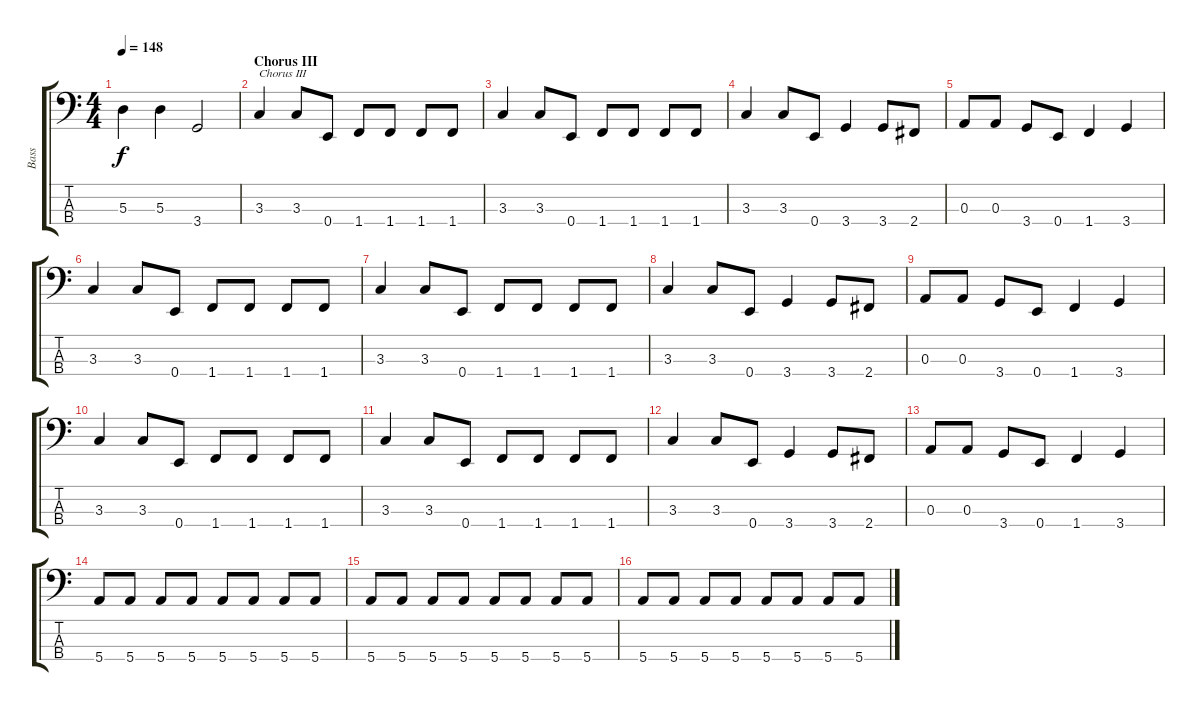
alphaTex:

\track ("Bass" "Bass") {instrument electricbassfinger}
\staff {score tabs}
\tuning (G2 D2 A1 E1) {hide}
\ts (4 4)
\tempo 148
\clef f4
\ks c
5.3.4{dy f} 5.3.4 3.4.2 |
\section ("" "Chorus III")
3.3.4{txt "Chorus III"} 3.3.8 0.4.8 1.4.8 1.4.8 1.4.8 1.4.8 |
3.3.4 3.3.8 0.4.8 1.4.8 1.4.8 1.4.8 1.4.8 |
3.3.4 3.3.8 0.4.8 3.4.4 3.4.8 2.4.8 |
0.3.8 0.3.8 3.4.8 0.4.8 1.4.4 3.4.4 |
3.3.4 3.3.8 0.4.8 1.4.8 1.4.8 1.4.8 1.4.8 |
3.3.4 3.3.8 0.4.8 1.4.8 1.4.8 1.4.8 1.4.8 |
3.3.4 3.3.8 0.4.8 3.4.4 3.4.8 2.4.8 |
0.3.8 0.3.8 3.4.8 0.4.8 1.4.4 3.4.4 |
3.3.4 3.3.8 0.4.8 1.4.8 1.4.8 1.4.8 1.4.8 |
3.3.4 3.3.8 0.4.8 1.4.8 1.4.8 1.4.8 1.4.8 |
3.3.4 3.3.8 0.4.8 3.4.4 3.4.8 2.4.8 |
0.3.8 0.3.8 3.4.8 0.4.8 1.4.4 3.4.4 |
5.4.8 5.4.8 5.4.8 5.4.8 5.4.8 5.4.8 5.4.8 5.4.8 |
5.4.8 5.4.8 5.4.8 5.4.8 5.4.8 5.4.8 5.4.8 5.4.8 |
5.4.8 5.4.8 5.4.8 5.4.8 5.4.8 5.4.8 5.4.8 5.4.8
